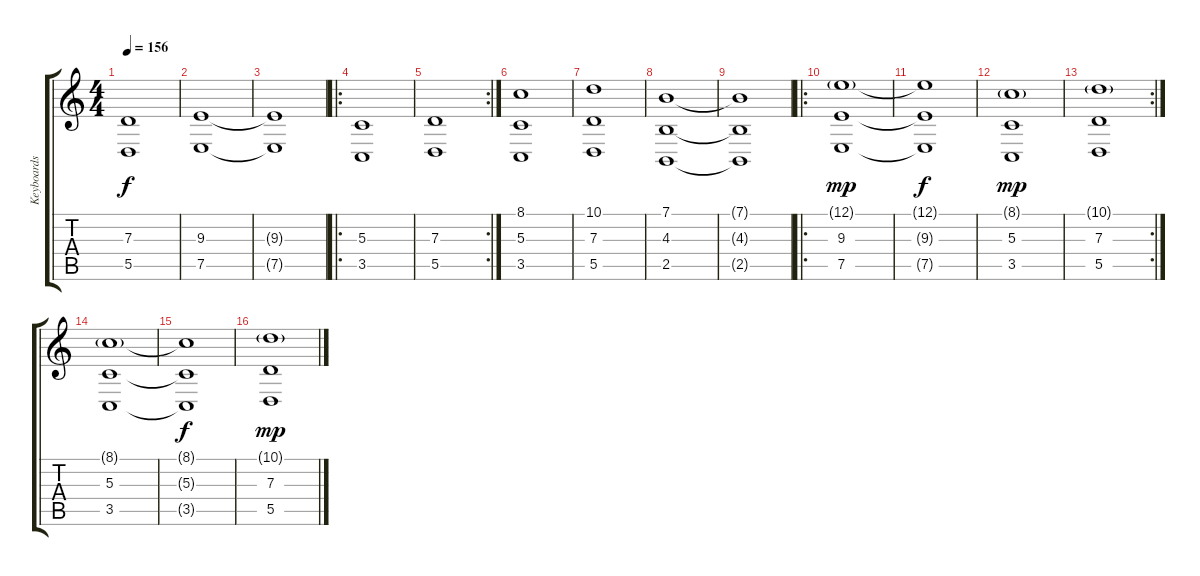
\track ("Keyboards" "Keyboards") {instrument stringensemble1}
\staff {score tabs}
\tuning (E4 B3 G3 D3 A2 E2) {hide}
\ts (4 4)
\tempo 156
\clef g2
\ks c
(7.3 5.5).1{dy f} |
(9.3 7.5).1 |
(9.3{t} 7.5{t}).1 |
\ro
(5.3 3.5).1 |
\rc 2
(7.3 5.5).1 |
(8.1 5.3 3.5).1 |
(10.1 7.3 5.5).1 |
(7.1 4.3 2.5).1 |
(7.1{t} 4.3{t} 2.5{t}).1 |
\ro
(12.1{g} 9.3 7.5).1{dy mp} |
(12.1{t} 9.3{t} 7.5{t}).1{dy f} |
(8.1{g} 5.3 3.5).1{dy mp} |
\rc 2
(10.1{g} 7.3 5.5).1 |
(8.1{g} 5.3 3.5).1 |
(8.1{t} 5.3{t} 3.5{t}).1{dy f} |
(10.1{g} 7.3 5.5).1{dy mp}
